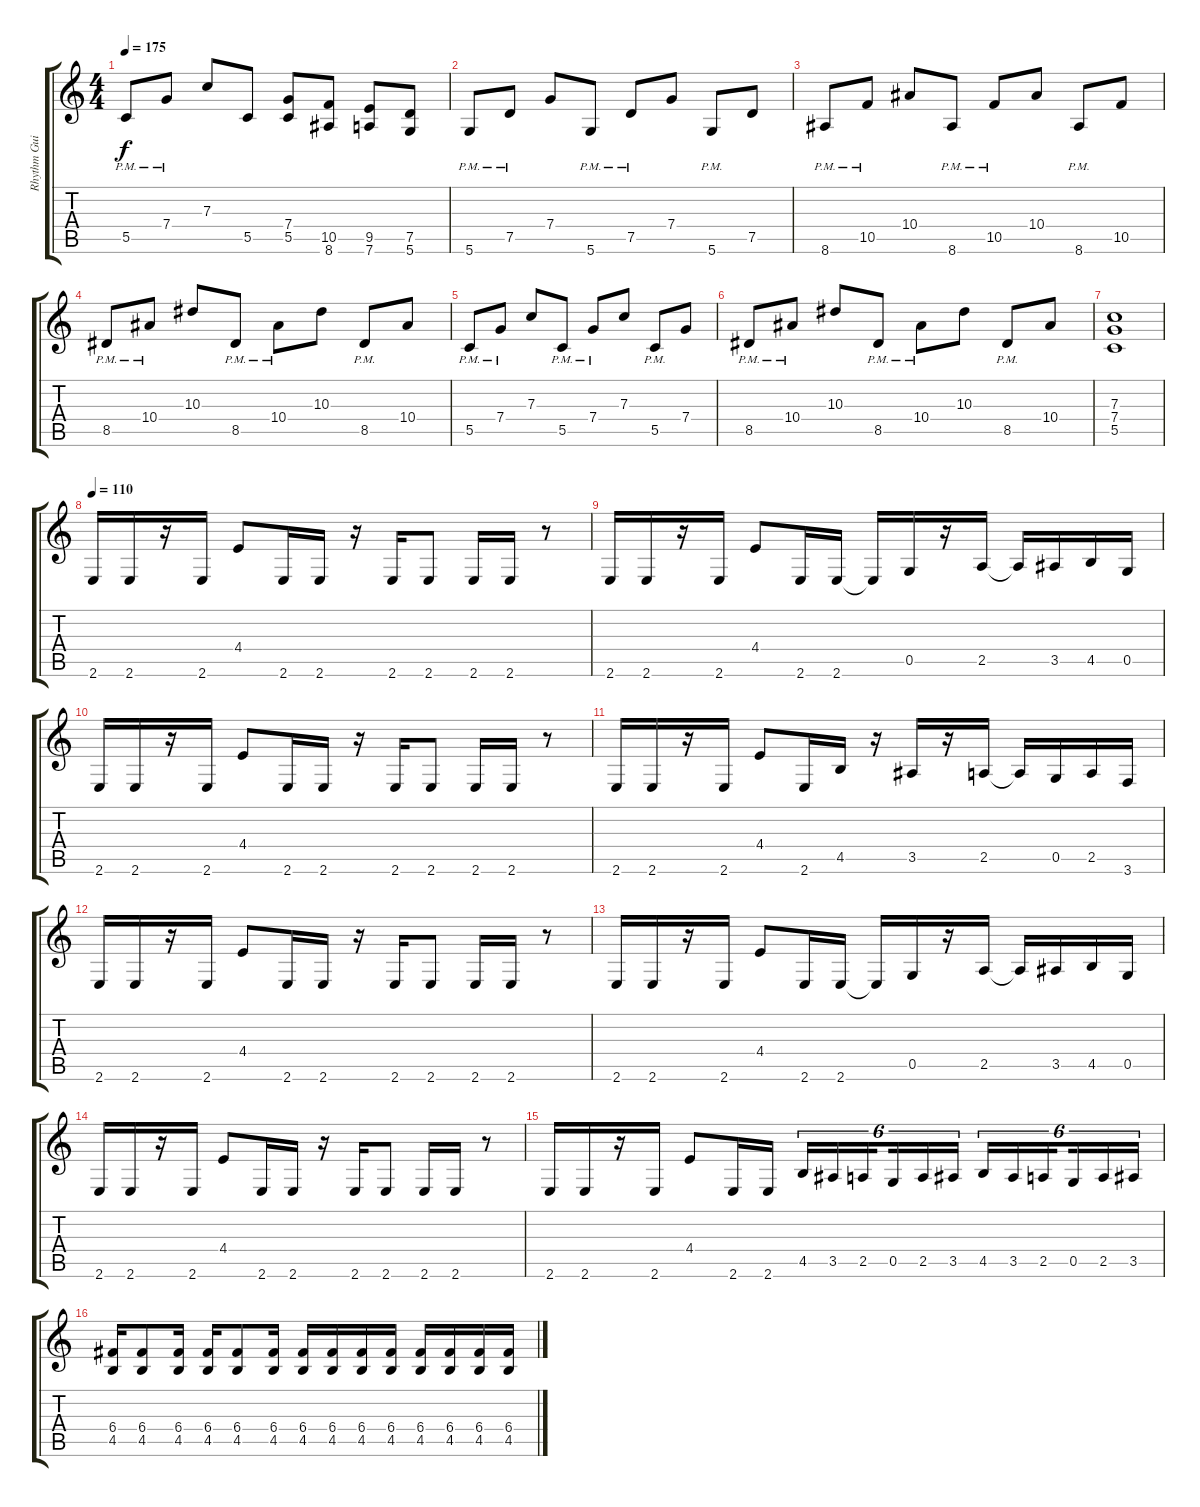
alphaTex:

\track ("Rhythm Guitar" "Rhythm Gui") {instrument distortionguitar}
\staff {score tabs}
\tuning (D4 A3 F3 C3 G2 D2) {hide}
\ts (4 4)
\tempo 175
\clef g2
\ks c
5.5{pm}.8{dy f} 7.4{pm}.8 7.3.8 5.5.8 (7.4 5.5).8 (10.5 8.6).8 (9.5 7.6).8 (7.5 5.6).8 |
5.6{pm}.8 7.5{pm}.8 7.4.8 5.6{pm}.8 7.5{pm}.8 7.4.8 5.6{pm}.8 7.5.8 |
8.6{pm}.8 10.5{pm}.8 10.4.8 8.6{pm}.8 10.5{pm}.8 10.4.8 8.6{pm}.8 10.5.8 |
8.5{pm}.8 10.4{pm}.8 10.3.8 8.5{pm}.8 10.4{pm}.8 10.3.8 8.5{pm}.8 10.4.8 |
5.5{pm}.8 7.4{pm}.8 7.3.8 5.5{pm}.8 7.4{pm}.8 7.3.8 5.5{pm}.8 7.4.8 |
8.5{pm}.8 10.4{pm}.8 10.3.8 8.5{pm}.8 10.4{pm}.8 10.3.8 8.5{pm}.8 10.4.8 |
(7.3 7.4 5.5).1 |
\tempo 110
2.6.16 2.6.16 r.16 2.6.16 4.4.8 2.6.16 2.6.16 r.16 2.6.16 2.6.8 2.6.16 2.6.16 r.8 |
2.6.16 2.6.16 r.16 2.6.16 4.4.8 2.6.16 2.6.16 2.6{t}.16 0.5.16 r.16 2.5.16 2.5{t}.16 3.5.16 4.5.16 0.5.16 |
2.6.16 2.6.16 r.16 2.6.16 4.4.8 2.6.16 2.6.16 r.16 2.6.16 2.6.8 2.6.16 2.6.16 r.8 |
2.6.16 2.6.16 r.16 2.6.16 4.4.8 2.6.16 4.5.16 r.16 3.5.16 r.16 2.5.16 2.5{t}.16 0.5.16 2.5.16 3.6.16 |
2.6.16 2.6.16 r.16 2.6.16 4.4.8 2.6.16 2.6.16 r.16 2.6.16 2.6.8 2.6.16 2.6.16 r.8 |
2.6.16 2.6.16 r.16 2.6.16 4.4.8 2.6.16 2.6.16 2.6{t}.16 0.5.16 r.16 2.5.16 2.5{t}.16 3.5.16 4.5.16 0.5.16 |
2.6.16 2.6.16 r.16 2.6.16 4.4.8 2.6.16 2.6.16 r.16 2.6.16 2.6.8 2.6.16 2.6.16 r.8 |
2.6.16 2.6.16 r.16 2.6.16 4.4.8 2.6.16 2.6.16 4.5.16{tu (6 4)} 3.5.16{tu (6 4)} 2.5.16{tu (6 4) beam splitsecondary} 0.5.16{tu (6 4)} 2.5.16{tu (6 4)} 3.5.16{tu (6 4)} 4.5.16{tu (6 4)} 3.5.16{tu (6 4)} 2.5.16{tu (6 4) beam splitsecondary} 0.5.16{tu (6 4)} 2.5.16{tu (6 4)} 3.5.16{tu (6 4)} |
(6.4 4.5).16 (6.4 4.5).8 (6.4 4.5).16 (6.4 4.5).16 (6.4 4.5).8 (6.4 4.5).16 (6.4 4.5).16 (6.4 4.5).16 (6.4 4.5).16 (6.4 4.5).16 (6.4 4.5).16 (6.4 4.5).16 (6.4 4.5).16 (6.4 4.5).16
